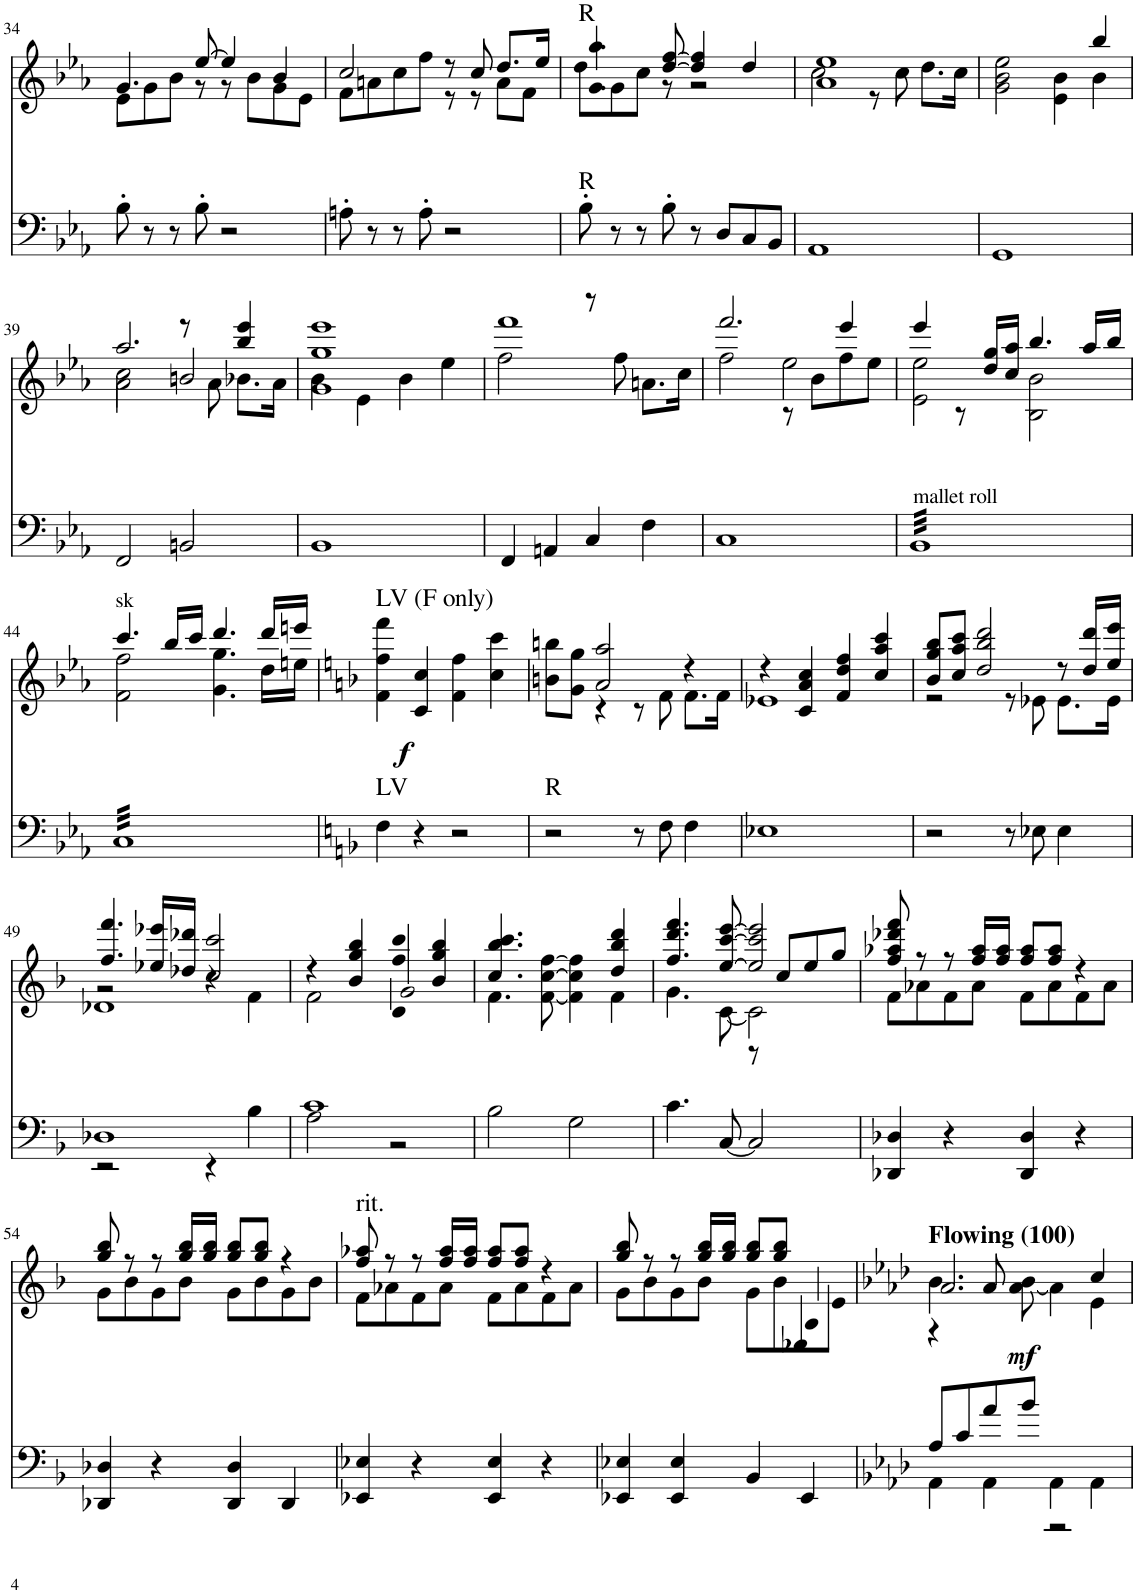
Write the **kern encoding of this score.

**kern	**kern	**dynam
*part2	*part1	*part1
*staff2	*staff1	*staff1
*I"Low Hand Bells	*I"High Hand Bells	*
!!LO:PB:g=z
*clefF4	*clefG2	*
*k[b-e-a-]	*k[b-e-a-]	*
*M4/4	*M4/4	*
=34	=34	=34
*	*^	*
8B-'\	4.g/	8e-\L	.
8r	.	8g\	.
8r	.	8b-\J	.
8B-'\	[8ee-/	8r	.
2r	4ee-/]	8r	.
.	.	8b-\L	.
.	4b-/	8g\	.
.	.	8e-\J	.
=35	=35	=35	=35
8An'\	2cc/	8f\L	.
8r	.	8an\	.
8r	.	8cc\	.
8A'\	.	8ff\J	.
2r	8r	8r	.
.	8cc/	8r	.
.	8.dd/L	8a\L	.
.	.	8f\J	.
.	16ee-/Jk	.	.
=36	=36	=36	=36
!	!LO:TX:a:t=R	!	!
!LO:TX:a:t=R	!	!	!
8B-'\	4.cc/ 4.gg/	8ee-\L	.
8r	.	8g\	.
8r	.	8cc\J	.
8B-'\	[8dd/ [8ff/	8r	.
8r	4dd/] 4ff/]	2r	.
8D/L	.	.	.
8C/	4dd/	.	.
8BB-/J	.	.	.
=37	=37	=37	=37
1AA-	1a- 1ee-	2cc\	.
.	.	8r	.
.	.	8cc\	.
.	.	8.dd\L	.
.	.	16cc\Jk	.
=38	=38	=38	=38
1GG	2g\ 2b-\ 2ee-\	2ryy	.
.	4e-\ 4b-\	4ryy	.
.	4b-\	4bb-/	.
!!LO:LB:g=z
=39	=39	=39	=39
*	*	*^	*
2FF/	2cc\	2a-\	2.aa-/	.
2BBn/	2bn/	8r	.	.
.	.	8a-\	.	.
.	.	8.b-X\L	4bb-/ 4eee-/	.
.	.	16a-\Jk	.	.
=40	=40	=40	=40	=40
1BB-	4b-\	1g	1gg 1eee-	.
.	4e-\	.	.	.
.	4b-\	.	.	.
.	4ee-\	.	.	.
*	*	*v	*v	*
=41	=41	=41	=41
4FF/	2ff\	1fff	.
4AAn/	.	.	.
4C/	8r	.	.
.	8ff\	.	.
4F\	8.an\L	.	.
.	16cc\Jk	.	.
=42	=42	=42	=42
*	*	*^	*
1C	2ff\	2.fff/	2ryy	.
.	2ee-\	.	8r	.
.	.	.	8b-\L	.
.	.	4eee-/	8ff\	.
.	.	.	8ee-\J	.
=43	=43	=43	=43	=43
!LO:TX:a:t=mallet roll	!	!	!	!
*	*	*v	*v	*
*tremolo	*	*	*
32BB-LLL	2e-\ 2ee-\	4eee-/	.
32BB-	.	.	.
32BB-	.	.	.
32BB-	.	.	.
32BB-	.	.	.
32BB-	.	.	.
32BB-	.	.	.
32BB-	.	.	.
32BB-	.	8r	.
32BB-	.	.	.
32BB-	.	.	.
32BB-	.	.	.
32BB-	.	16dd/ 16gg/LL	.
32BB-	.	.	.
32BB-	.	16cc/ 16aa-/JJ	.
32BB-	.	.	.
32BB-	2B-\ 2b-\	4.bb-/	.
32BB-	.	.	.
32BB-	.	.	.
32BB-	.	.	.
32BB-	.	.	.
32BB-	.	.	.
32BB-	.	.	.
32BB-	.	.	.
32BB-	.	.	.
32BB-	.	.	.
32BB-	.	.	.
32BB-	.	.	.
32BB-	.	16aa-/LL	.
32BB-	.	.	.
32BB-	.	16bb-/JJ	.
32BB-JJJ	.	.	.
!!LO:LB:g=z	!!
=44	=44	=44	=44
!	!LO:TX:a:t=sk	!	!
32CLLL	4.ccc/	2f\ 2ff\	.
32C	.	.	.
32C	.	.	.
32C	.	.	.
32C	.	.	.
32C	.	.	.
32C	.	.	.
32C	.	.	.
32C	.	.	.
32C	.	.	.
32C	.	.	.
32C	.	.	.
32C	16bb-/LL	.	.
32C	.	.	.
32C	16ccc/JJ	.	.
32C	.	.	.
32C	4.ddd/	4.g\ 4.gg\	.
32C	.	.	.
32C	.	.	.
32C	.	.	.
32C	.	.	.
32C	.	.	.
32C	.	.	.
32C	.	.	.
32C	.	.	.
32C	.	.	.
32C	.	.	.
32C	.	.	.
!	!	!	!LO:DY:b
32C	16ddd/LL	16dd\LL	f
32C	.	.	.
32C	16eeen/JJ	16een\JJ	.
32CJJJ	.	.	.
*Xtremolo	*	*	*
*	*v	*v	*
=45	=45	=45
*k[b-]	*k[b-]	*
*	*^	*
!	!LO:TX:a:t=LV (F only)	!	!
!LO:TX:a:t=LV	!	!	!
*	*v	*v	*
4F\	4f\ 4ff\ 4fff\	.
4r	4c/ 4cc/	.
2r	4f\ 4ff\	.
.	4cc\ 4ccc\	.
=46	=46	=46
*	*^	*
!LO:TX:a:t=R	!	!	!
2r	8bn\ 8bbn\L	4ryy	.
.	8g\ 8gg\J	.	.
.	2a/ 2aa/	4r	.
8r	.	8r	.
8F\	.	8f\	.
4F\	4r	8.f\L	.
.	.	16f\Jk	.
=47	=47	=47	=47
1E-X	4r	1e-X	.
.	4c/ 4a/ 4cc/	.	.
.	4f/ 4dd/ 4ff/	.	.
.	4cc/ 4aa/ 4ccc/	.	.
=48	=48	=48	=48
2r	8b-/ 8gg/ 8bb-/L	2r	.
.	8cc/ 8aa/ 8ccc/J	.	.
.	2dd/ 2bb-/ 2ddd/	.	.
8r	.	8r	.
8E-X\	.	8e-X\	.
4E-\	8r	8.e-\L	.
.	16dd/ 16ddd/LL	.	.
.	16ee/ 16eee/JJ	16e-\Jk	.
!!LO:LB:g=z
=49	=49	=49	=49
*^	*	*^	*
1D-X	2r	4.ff/ 4.fff/	2r	1d-X	.
.	.	16ee-X/ 16eee-X/LL	.	.	.
.	.	16dd-X/ 16ddd-X/JJ	.	.	.
.	4r	2cc/ 2ccc/	4r	.	.
.	4B-\	.	4f\	.	.
*	*	*	*v	*v	*
=50	=50	=50	=50	=50
1c	2A\	4r	2f\	.
.	.	4b-/ 4gg/ 4bb-/	.	.
.	2r	4a/ 4ff/ 4aa/	2cc\	.
.	.	4b-/ 4gg/ 4bb-/	.	.
*v	*v	*	*	*
=51	=51	=51	=51
2B-\	4.cc/ 4.bb-/ 4.ccc/	4.f\	.
.	[8f\ [8cc\ [8ff\	8ryy	.
2G\	4f\] 4cc\] 4ff\]	4ryy	.
.	4dd/ 4bb-/ 4ddd/	4f\	.
=52	=52	=52	=52
*	*	*^	*
4.c\	4.ff/ 4.ddd/ 4.fff/	4.g\	2ryy	.
[8C/	[8ee/ [8ccc/ [8eee/	[8c\	.	.
2C/]	2ee/] 2ccc/] 2eee/]	2c\]	8r	.
.	.	.	8cc/L	.
.	.	.	8ee/	.
.	.	.	8gg/J	.
*	*	*v	*v	*
=53	=53	=53	=53
4DD-X/ 4D-X/	8ff/ 8aa-X/ 8ddd-X/ 8fff/	8f\L	.
.	8r	8a-X\	.
4r	8r	8f\	.
.	16ff/ 16aa-/LL	8a-\J	.
.	16ff/ 16aa-/JJ	.	.
4DD-/ 4D-/	8ff/ 8aa-/L	8f\L	.
.	8ff/ 8aa-/J	8a-\	.
4r	4r	8f\	.
.	.	8a-\J	.
!!LO:LB:g=z	!!
=54	=54	=54	=54
4DD-X/ 4D-X/	8gg/ 8bb-/	8g\L	.
.	8r	8b-\	.
4r	8r	8g\	.
.	16gg/ 16bb-/LL	8b-\J	.
.	16gg/ 16bb-/JJ	.	.
4DD-/ 4D-/	8gg/ 8bb-/L	8g\L	.
.	8gg/ 8bb-/J	8b-\	.
4DD-/	4r	8g\	.
.	.	8b-\J	.
=55	=55	=55	=55
!	!LO:TX:a:t=rit.	!	!
4EE-X/ 4E-X/	8ff/ 8aa-X/	8f\L	.
.	8r	8a-X\	.
4r	8r	8f\	.
.	16ff/ 16aa-/LL	8a-\J	.
.	16ff/ 16aa-/JJ	.	.
4EE-/ 4E-/	8ff/ 8aa-/L	8f\L	.
.	8ff/ 8aa-/J	8a-\	.
4r	4r	8f\	.
.	.	8a-\J	.
=56	=56	=56	=56
4EE-X/ 4E-X/	8gg/ 8bb-/	8g\L	.
.	8r	8b-\	.
4EE-/ 4E-/	8r	8g\	.
.	16gg/ 16bb-/LL	8b-\J	.
.	16gg/ 16bb-/JJ	.	.
4BB-/	8gg/ 8bb-/L	8g\L	.
.	8gg/ 8bb-/J	8b-\	.
4EE-/	4e-X/	8g\	.
.	.	8b-\J	.
*	*v	*v	*
=57	=57	=57
*k[b-e-a-d-]	*k[b-e-a-d-]	*
*^	*^	*
*	*	*	*^	*
!	!	!LO:TX:a:B:t=Flowing (100)	!	!	!
!	!	!	!	!	!LO:DY:b
4AA-\	8A-/L	4.b-\	2.a-/	4r	mf
.	8c/	.	.	.	.
4AA-\	8a-/	.	.	8a-/	.
.	8b-/J	[8a-\ 8b-\	.	2ryy	.
4AA-\	2r	4a-\]	.	.	.
4AA-\	.	4e-\	4cc/	.	.
.	.	.	.	8ryy	.
*v	*v	*	*	*	*
*	*v	*v	*v	*
=	=	=
*-	*-	*-
